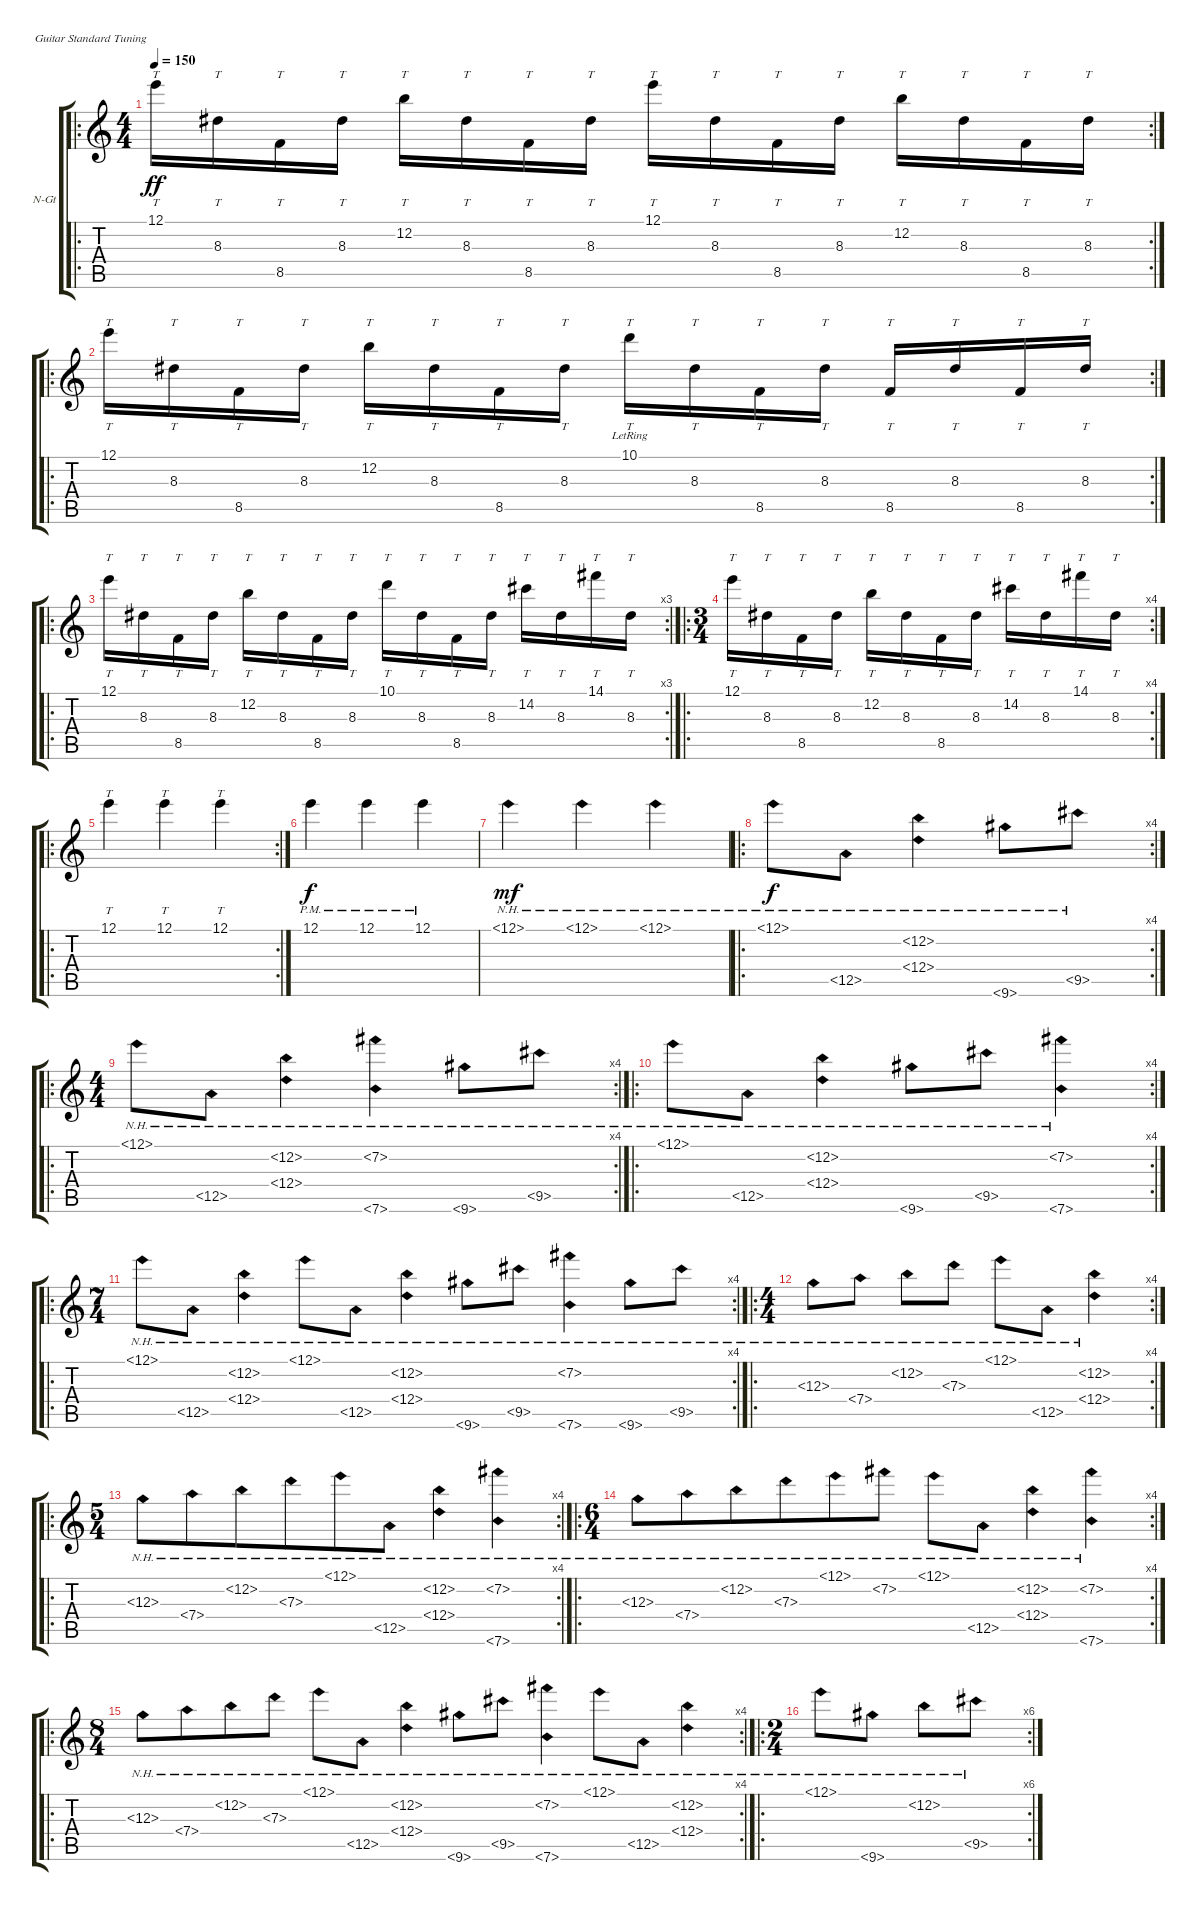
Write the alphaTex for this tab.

\bracketExtendMode groupsimilarinstruments
\firstSystemTrackNameOrientation horizontal
\otherSystemsTrackNameOrientation horizontal
\track ("Ãèòàðà" "N-Gt") {instrument acousticguitarnylon}
\staff {score tabs}
\tuning (E4 B3 G3 D3 A2 E2)
\ro
\rc 2
\ts (4 4)
\tempo 150
\clef g2
\ks c
12.1.16{tt dy ff} 8.3.16{tt} 8.5.16{tt} 8.3.16{tt} 12.2.16{tt} 8.3.16{tt} 8.5.16{tt} 8.3.16{tt} 12.1.16{tt} 8.3.16{tt} 8.5.16{tt} 8.3.16{tt} 12.2.16{tt} 8.3.16{tt} 8.5.16{tt} 8.3.16{tt} |
\ro
\rc 2
12.1.16{tt} 8.3.16{tt} 8.5.16{tt} 8.3.16{tt} 12.2.16{tt} 8.3.16{tt} 8.5.16{tt} 8.3.16{tt} 10.1{lr}.16{tt} 8.3.16{tt} 8.5.16{tt} 8.3.16{tt} 8.5.16{tt} 8.3.16{tt} 8.5.16{tt} 8.3.16{tt} |
\ro
\rc 3
12.1.16{tt} 8.3.16{tt} 8.5.16{tt} 8.3.16{tt} 12.2.16{tt} 8.3.16{tt} 8.5.16{tt} 8.3.16{tt} 10.1.16{tt} 8.3.16{tt} 8.5.16{tt} 8.3.16{tt} 14.2.16{tt} 8.3.16{tt} 14.1.16{tt} 8.3.16{tt} |
\ro
\rc 4
\ts (3 4)
\beaming (8 2 2 2)
12.1.16{tt} 8.3.16{tt} 8.5.16{tt} 8.3.16{tt} 12.2.16{tt} 8.3.16{tt} 8.5.16{tt} 8.3.16{tt} 14.2.16{tt} 8.3.16{tt} 14.1.16{tt} 8.3.16{tt} |
\ro
\rc 2
12.1.4{tt} 12.1.4{tt} 12.1.4{tt} |
12.1{pm}.4{dy f} 12.1{pm}.4 12.1{pm}.4 |
12.1{nh}.4{dy mf} 12.1{nh}.4 12.1{nh}.4 |
\ro
\rc 4
12.1{nh}.8{dy f} 12.5{nh}.8 (12.2{nh} 12.4{nh}).4 9.6{nh}.8 9.5{nh}.8 |
\ro
\rc 4
\ts (4 4)
\beaming (8 2 2 2 2)
12.1{nh}.8 12.5{nh}.8 (12.2{nh} 12.4{nh}).4 (7.2{nh} 7.6{nh}).4 9.6{nh}.8 9.5{nh}.8 |
\ro
\rc 4
12.1{nh}.8 12.5{nh}.8 (12.2{nh} 12.4{nh}).4 9.6{nh}.8 9.5{nh}.8 (7.2{nh} 7.6{nh}).4 |
\ro
\rc 4
\ts (7 4)
\beaming (8 6 4 4)
12.1{nh}.8 12.5{nh}.8 (12.2{nh} 12.4{nh}).4 12.1{nh}.8 12.5{nh}.8 (12.2{nh} 12.4{nh}).4 9.6{nh}.8 9.5{nh}.8 (7.2{nh} 7.6{nh}).4 9.6{nh}.8 9.5{nh}.8 |
\ro
\rc 4
\ts (4 4)
\beaming (8 2 2 2 2)
12.3{nh}.8 7.4{nh}.8 12.2{nh}.8 7.3{nh}.8 12.1{nh}.8 12.5{nh}.8 (12.2{nh} 12.4{nh}).4 |
\ro
\rc 4
\ts (5 4)
\beaming (8 6 4)
12.3{nh}.8 7.4{nh}.8 12.2{nh}.8 7.3{nh}.8 12.1{nh}.8 12.5{nh}.8 (12.2{nh} 12.4{nh}).4 (7.2{nh} 7.6{nh}).4 |
\ro
\rc 4
\ts (6 4)
\beaming (8 6 6)
12.3{nh}.8 7.4{nh}.8 12.2{nh}.8 7.3{nh}.8 12.1{nh}.8 7.2{nh}.8 12.1{nh}.8 12.5{nh}.8 (12.2{nh} 12.4{nh}).4 (7.2{nh} 7.6{nh}).4 |
\ro
\rc 4
\ts (8 4)
\beaming (8 4 4 4 4)
12.3{nh}.8 7.4{nh}.8 12.2{nh}.8 7.3{nh}.8 12.1{nh}.8 12.5{nh}.8 (12.2{nh} 12.4{nh}).4 9.6{nh}.8 9.5{nh}.8 (7.2{nh} 7.6{nh}).4 12.1{nh}.8 12.5{nh}.8 (12.2{nh} 12.4{nh}).4 |
\ro
\rc 6
\ts (2 4)
\beaming (8 2 2)
12.1{nh}.8 9.6{nh}.8 12.2{nh}.8 9.5{nh}.8
